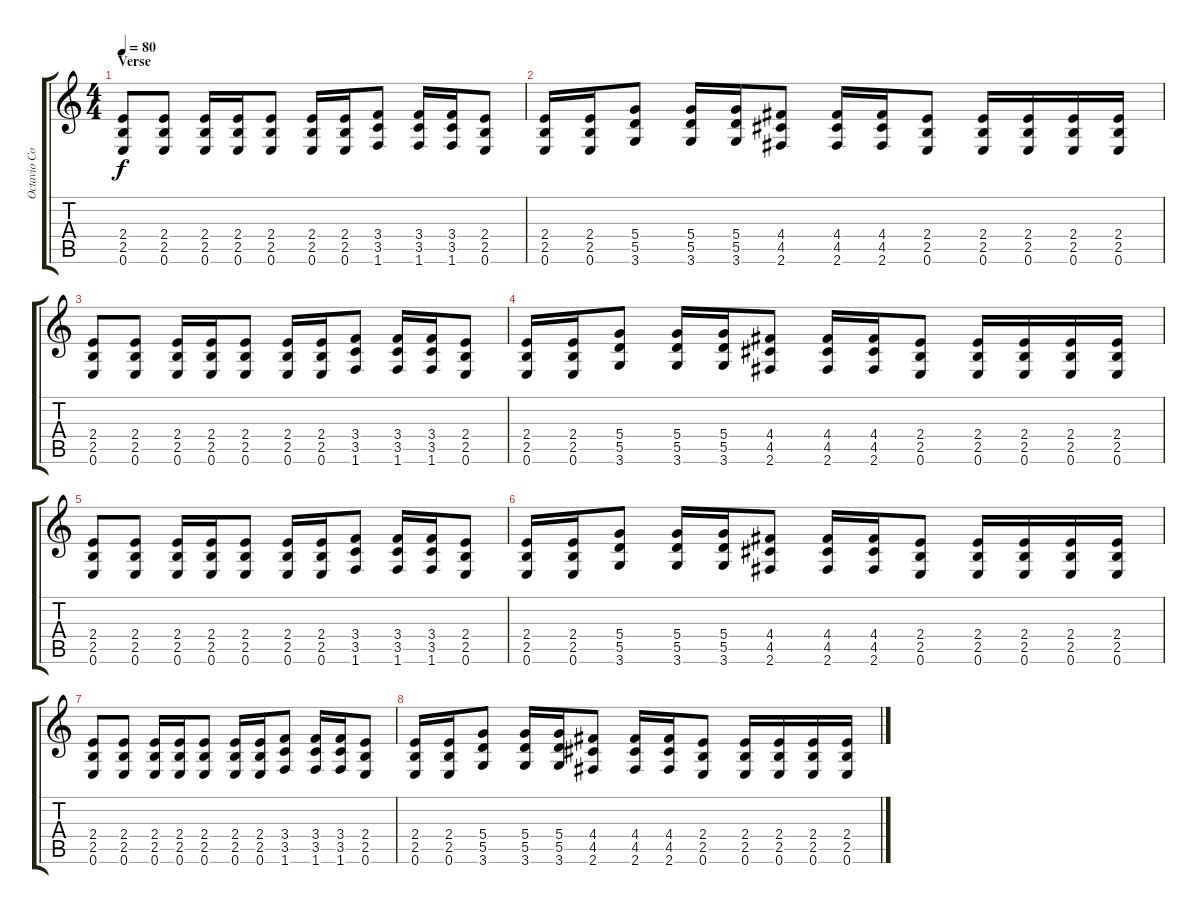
\track ("Octavio Coronado" "Octavio Co") {instrument distortionguitar}
\staff {score tabs}
\tuning (E4 B3 G3 D3 A2 E2) {hide}
\ts (4 4)
\section ("" "Verse")
\tempo 80
\clef g2
\ks c
(2.4 2.5 0.6).8{dy f} (2.4 2.5 0.6).8 (2.4 2.5 0.6).16 (2.4 2.5 0.6).16 (2.4 2.5 0.6).8 (2.4 2.5 0.6).16 (2.4 2.5 0.6).16 (3.4 3.5 1.6).8 (3.4 3.5 1.6).16 (3.4 3.5 1.6).16 (2.4 2.5 0.6).8 |
(2.4 2.5 0.6).16 (2.4 2.5 0.6).16 (5.4 5.5 3.6).8 (5.4 5.5 3.6).16 (5.4 5.5 3.6).16 (4.4 4.5 2.6).8 (4.4 4.5 2.6).16 (4.4 4.5 2.6).16 (2.4 2.5 0.6).8 (2.4 2.5 0.6).16 (2.4 2.5 0.6).16 (2.4 2.5 0.6).16 (2.4 2.5 0.6).16 |
(2.4 2.5 0.6).8 (2.4 2.5 0.6).8 (2.4 2.5 0.6).16 (2.4 2.5 0.6).16 (2.4 2.5 0.6).8 (2.4 2.5 0.6).16 (2.4 2.5 0.6).16 (3.4 3.5 1.6).8 (3.4 3.5 1.6).16 (3.4 3.5 1.6).16 (2.4 2.5 0.6).8 |
(2.4 2.5 0.6).16 (2.4 2.5 0.6).16 (5.4 5.5 3.6).8 (5.4 5.5 3.6).16 (5.4 5.5 3.6).16 (4.4 4.5 2.6).8 (4.4 4.5 2.6).16 (4.4 4.5 2.6).16 (2.4 2.5 0.6).8 (2.4 2.5 0.6).16 (2.4 2.5 0.6).16 (2.4 2.5 0.6).16 (2.4 2.5 0.6).16 |
(2.4 2.5 0.6).8 (2.4 2.5 0.6).8 (2.4 2.5 0.6).16 (2.4 2.5 0.6).16 (2.4 2.5 0.6).8 (2.4 2.5 0.6).16 (2.4 2.5 0.6).16 (3.4 3.5 1.6).8 (3.4 3.5 1.6).16 (3.4 3.5 1.6).16 (2.4 2.5 0.6).8 |
(2.4 2.5 0.6).16 (2.4 2.5 0.6).16 (5.4 5.5 3.6).8 (5.4 5.5 3.6).16 (5.4 5.5 3.6).16 (4.4 4.5 2.6).8 (4.4 4.5 2.6).16 (4.4 4.5 2.6).16 (2.4 2.5 0.6).8 (2.4 2.5 0.6).16 (2.4 2.5 0.6).16 (2.4 2.5 0.6).16 (2.4 2.5 0.6).16 |
(2.4 2.5 0.6).8 (2.4 2.5 0.6).8 (2.4 2.5 0.6).16 (2.4 2.5 0.6).16 (2.4 2.5 0.6).8 (2.4 2.5 0.6).16 (2.4 2.5 0.6).16 (3.4 3.5 1.6).8 (3.4 3.5 1.6).16 (3.4 3.5 1.6).16 (2.4 2.5 0.6).8 |
(2.4 2.5 0.6).16 (2.4 2.5 0.6).16 (5.4 5.5 3.6).8 (5.4 5.5 3.6).16 (5.4 5.5 3.6).16 (4.4 4.5 2.6).8 (4.4 4.5 2.6).16 (4.4 4.5 2.6).16 (2.4 2.5 0.6).8 (2.4 2.5 0.6).16 (2.4 2.5 0.6).16 (2.4 2.5 0.6).16 (2.4 2.5 0.6).16
